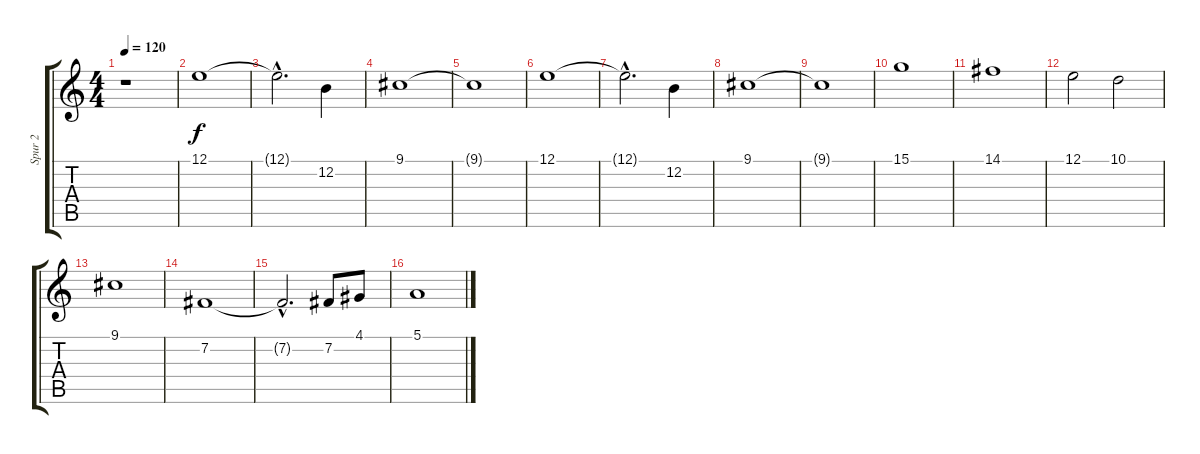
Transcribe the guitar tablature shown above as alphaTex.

\track ("Spur 2" "Spur 2") {instrument musicbox}
\staff {score tabs}
\tuning (E4 B3 G3 D3 A2 E2) {hide}
\ts (4 4)
\tempo 120
\clef g2
\ks c
r.1{dy f instrument musicbox} |
12.1.1 |
12.1{hac t}.2{d} 12.2.4 |
9.1.1 |
9.1{t}.1 |
12.1.1 |
12.1{hac t}.2{d} 12.2.4 |
9.1.1 |
9.1{t}.1 |
15.1.1 |
14.1.1 |
12.1.2 10.1.2 |
9.1.1 |
7.2.1 |
7.2{hac t}.2{d} 7.2.8 4.1.8 |
5.1.1
